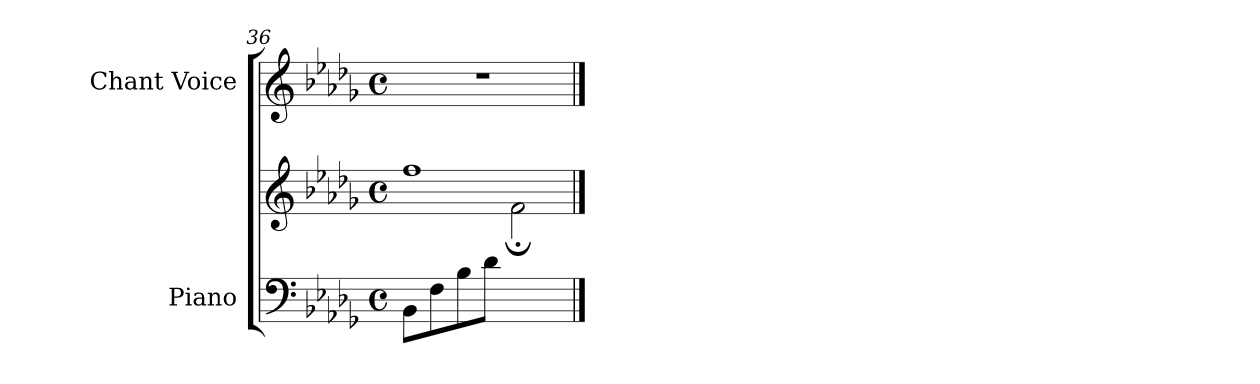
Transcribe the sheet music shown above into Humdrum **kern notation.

**kern	**kern	**kern
*part2	*part2	*part1
*staff3	*staff2	*staff1
*I"Piano	*	*I"Chant               Voice
*I'Pno	*	*
!!LO:PB:g=z
*clefF4	*clefG2	*clefG2
*k[b-e-a-d-g-]	*k[b-e-a-d-g-]	*k[b-e-a-d-g-]
*M4/4	*M4/4	*M4/4
*met(c)	*met(c)	*met(c)
=36	=36	=36
*	*^	*
(8BB-\L	1ff	2ryy	1r
8F\	.	.	.
8B-\	.	.	.
8d-\J	.	.	.
2ryy	.	2f;<\)	.
*	*v	*v	*
==	==	==
*-	*-	*-
